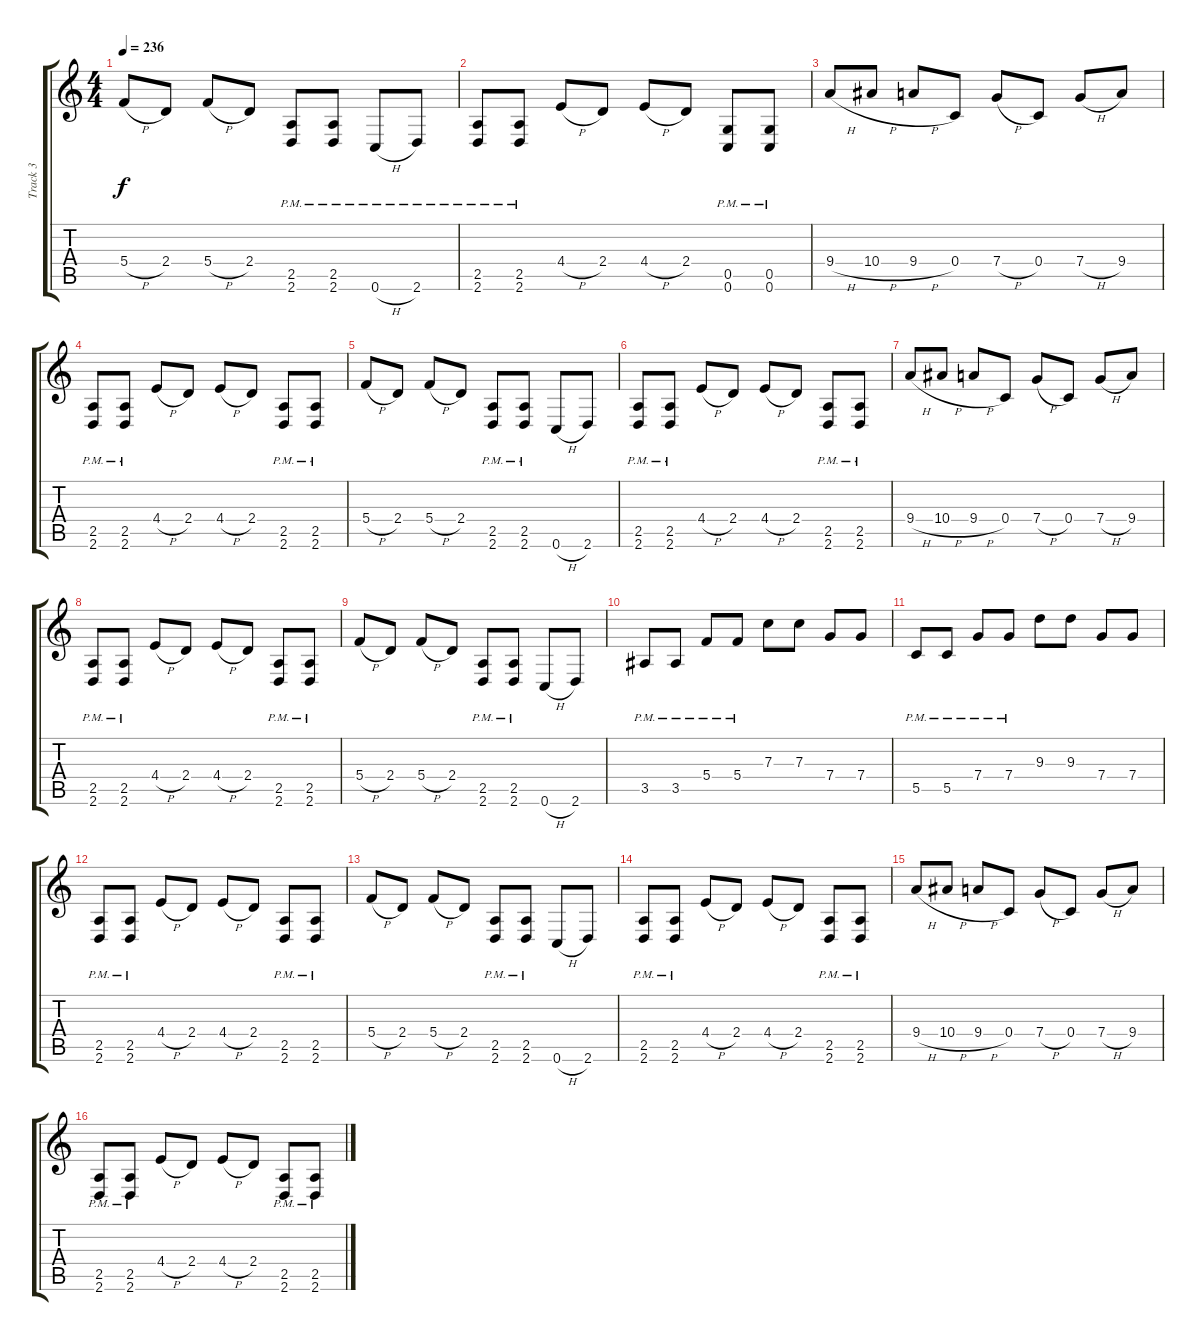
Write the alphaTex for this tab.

\track ("Track 3" "Track 3") {instrument distortionguitar}
\staff {score tabs}
\tuning (D4 A3 F3 C3 G2 C2) {hide}
\ts (4 4)
\tempo 236
\clef g2
\ks c
5.4{h}.8{dy f} 2.4.8 5.4{h}.8 2.4.8 (2.5{pm} 2.6{pm}).8 (2.5 2.6{pm}).8 0.6{h pm}.8 2.6{pm}.8 |
(2.5{pm} 2.6{pm}).8 (2.5{pm} 2.6{pm}).8 4.4{h}.8 2.4.8 4.4{h}.8 2.4.8 (0.5{pm} 0.6{pm}).8 (0.5{pm} 0.6{pm}).8 |
9.4{h}.8 10.4{h}.8 9.4{h}.8 0.4.8 7.4{h}.8 0.4.8 7.4{h}.8 9.4.8 |
(2.5{pm} 2.6{pm}).8 (2.5{pm} 2.6{pm}).8 4.4{h}.8 2.4.8 4.4{h}.8 2.4.8 (2.5{pm} 2.6{pm}).8 (2.5{pm} 2.6{pm}).8 |
5.4{h}.8 2.4.8 5.4{h}.8 2.4.8 (2.5{pm} 2.6{pm}).8 (2.5{pm} 2.6{pm}).8 0.6{h}.8 2.6.8 |
(2.5{pm} 2.6{pm}).8 (2.5{pm} 2.6{pm}).8 4.4{h}.8 2.4.8 4.4{h}.8 2.4.8 (2.5{pm} 2.6{pm}).8 (2.5{pm} 2.6{pm}).8 |
9.4{h}.8 10.4{h}.8 9.4{h}.8 0.4.8 7.4{h}.8 0.4.8 7.4{h}.8 9.4.8 |
(2.5{pm} 2.6{pm}).8 (2.5{pm} 2.6{pm}).8 4.4{h}.8 2.4.8 4.4{h}.8 2.4.8 (2.5{pm} 2.6{pm}).8 (2.5{pm} 2.6{pm}).8 |
5.4{h}.8 2.4.8 5.4{h}.8 2.4.8 (2.5{pm} 2.6{pm}).8 (2.5{pm} 2.6{pm}).8 0.6{h}.8 2.6.8 |
3.5{pm}.8 3.5{pm}.8 5.4{pm}.8 5.4{pm}.8 7.3.8 7.3.8 7.4.8 7.4.8 |
5.5{pm}.8 5.5{pm}.8 7.4{pm}.8 7.4{pm}.8 9.3.8 9.3.8 7.4.8 7.4.8 |
(2.5{pm} 2.6{pm}).8 (2.5{pm} 2.6{pm}).8 4.4{h}.8 2.4.8 4.4{h}.8 2.4.8 (2.5{pm} 2.6{pm}).8 (2.5{pm} 2.6{pm}).8 |
5.4{h}.8 2.4.8 5.4{h}.8 2.4.8 (2.5{pm} 2.6{pm}).8 (2.5{pm} 2.6{pm}).8 0.6{h}.8 2.6.8 |
(2.5{pm} 2.6{pm}).8 (2.5{pm} 2.6{pm}).8 4.4{h}.8 2.4.8 4.4{h}.8 2.4.8 (2.5{pm} 2.6{pm}).8 (2.5{pm} 2.6{pm}).8 |
9.4{h}.8 10.4{h}.8 9.4{h}.8 0.4.8 7.4{h}.8 0.4.8 7.4{h}.8 9.4.8 |
(2.5{pm} 2.6{pm}).8 (2.5{pm} 2.6{pm}).8 4.4{h}.8 2.4.8 4.4{h}.8 2.4.8 (2.5{pm} 2.6{pm}).8 (2.5{pm} 2.6{pm}).8
